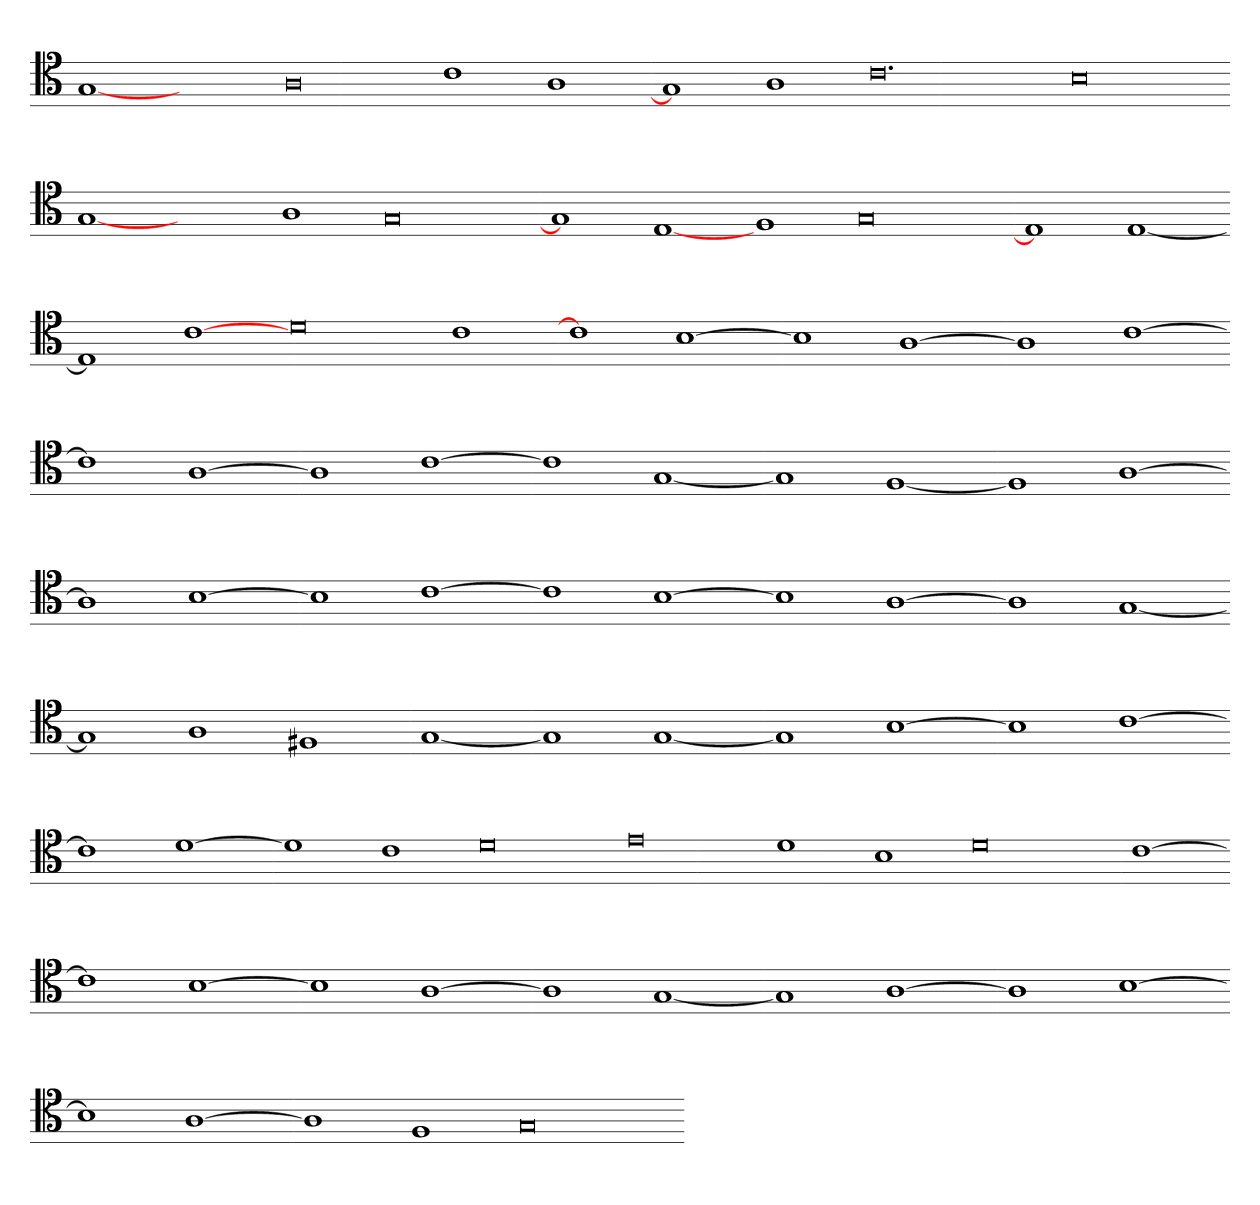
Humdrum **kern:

**kern
*part1
*staff1
*clefC4
*k[]
=
[1G
1ryy
0A
1c
1A
=-
1G]
1A
0.c
0B
=-
[1G
1ryy
1A
0G
=-
1G]
[1E
1F
0G
=-
1E]
[1E
=-
1E]
[1c
0d
1c
=-
1c]
[1B
=-
1B]
[1A
=-
1A]
[1c
=-
1c]
[1A
=-
1A]
[1c
=-
1c]
[1G
=-
1G]
[1F
=-
1F]
[1A
=-
1A]
[1B
=-
1B]
[1c
=-
1c]
[1B
=-
1B]
[1A
=-
1A]
[1G
=-
1G]
1A
1F#X
=-
[1G
=-
1G]
[1G
=-
1G]
[1B
=-
1B]
[1c
=-
1c]
[1d
=-
1d]
1c
0d
0e
1d
1B
0d
=-
[1c
=-
1c]
[1B
=-
1B]
[1A
=-
1A]
[1G
=-
1G]
[1A
=-
1A]
[1B
=-
1B]
[1A
=-
1A]
1F#
0G
=-
*-
